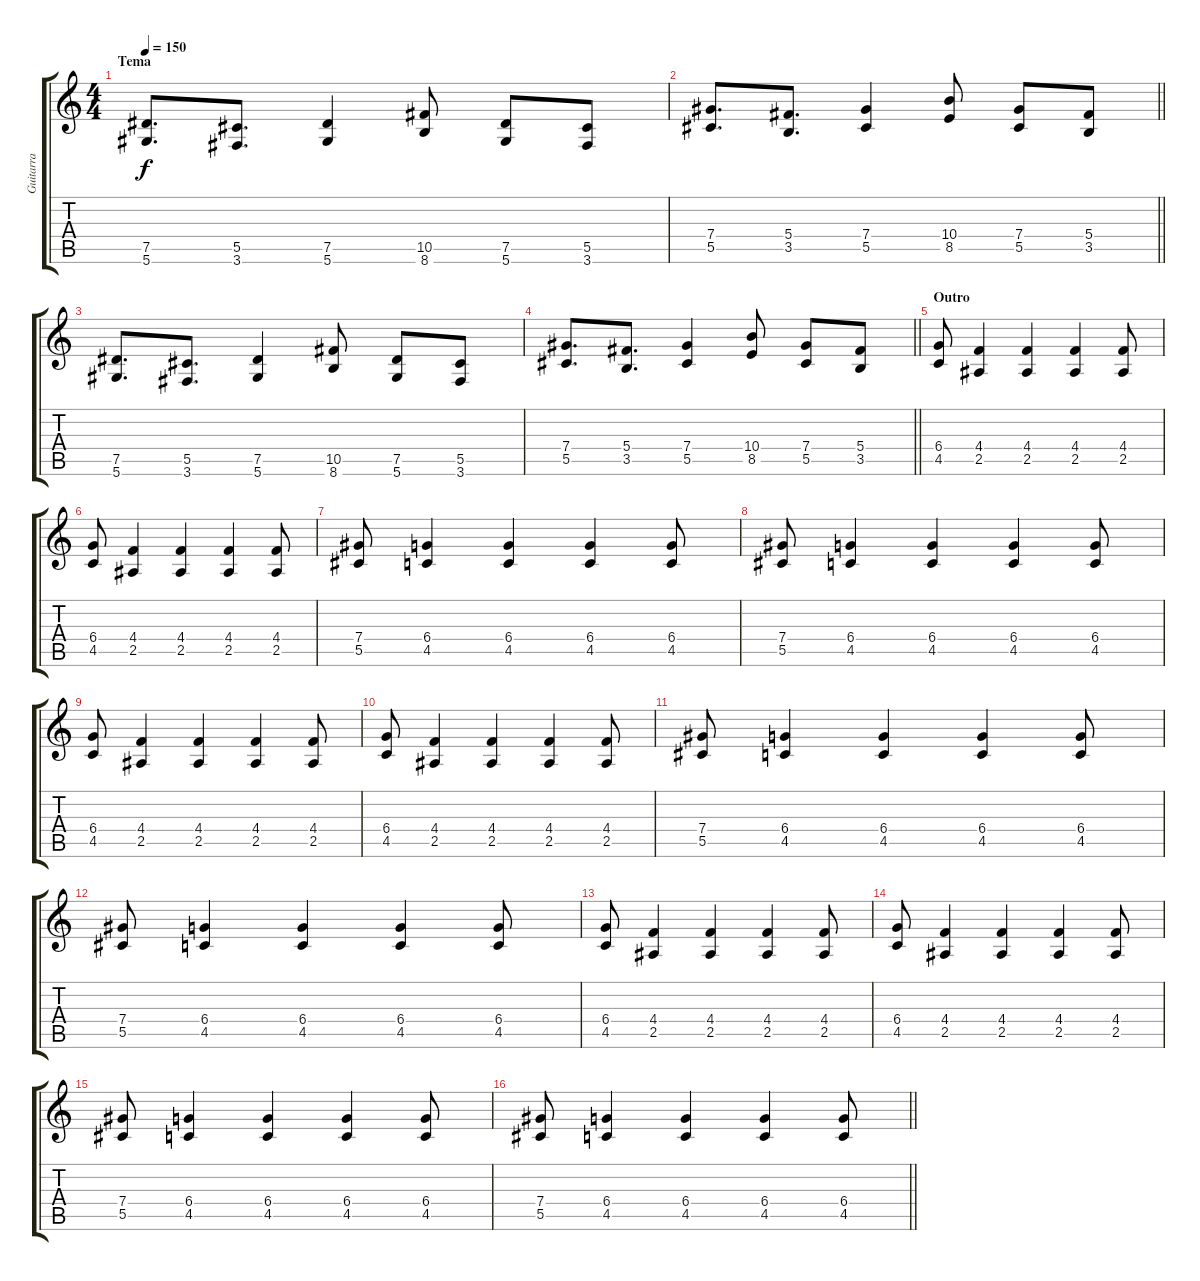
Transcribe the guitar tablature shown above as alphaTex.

\track ("Guitarra" "Guitarra") {instrument distortionguitar}
\staff {score tabs}
\tuning (Eb4 Bb3 Gb3 Db3 Ab2 Eb2) {hide}
\ts (4 4)
\section ("" "Tema")
\tempo 150
\clef g2
\ks c
(7.5 5.6).8{d dy f} (5.5 3.6).8{d} (7.5 5.6).4 (10.5 8.6).8 (7.5 5.6).8 (5.5 3.6).8 |
\barLineRight lightlight
(7.4 5.5).8{d} (5.4 3.5).8{d} (7.4 5.5).4 (10.4 8.5).8 (7.4 5.5).8 (5.4 3.5).8 |
(7.5 5.6).8{d} (5.5 3.6).8{d} (7.5 5.6).4 (10.5 8.6).8 (7.5 5.6).8 (5.5 3.6).8 |
\barLineRight lightlight
(7.4 5.5).8{d} (5.4 3.5).8{d} (7.4 5.5).4 (10.4 8.5).8 (7.4 5.5).8 (5.4 3.5).8 |
\section ("" "Outro")
(6.4 4.5).8 (4.4 2.5).4 (4.4 2.5).4 (4.4 2.5).4 (4.4 2.5).8 |
(6.4 4.5).8 (4.4 2.5).4 (4.4 2.5).4 (4.4 2.5).4 (4.4 2.5).8 |
(7.4 5.5).8 (6.4 4.5).4 (6.4 4.5).4 (6.4 4.5).4 (6.4 4.5).8 |
(7.4 5.5).8 (6.4 4.5).4 (6.4 4.5).4 (6.4 4.5).4 (6.4 4.5).8 |
(6.4 4.5).8 (4.4 2.5).4 (4.4 2.5).4 (4.4 2.5).4 (4.4 2.5).8 |
(6.4 4.5).8 (4.4 2.5).4 (4.4 2.5).4 (4.4 2.5).4 (4.4 2.5).8 |
(7.4 5.5).8 (6.4 4.5).4 (6.4 4.5).4 (6.4 4.5).4 (6.4 4.5).8 |
(7.4 5.5).8 (6.4 4.5).4 (6.4 4.5).4 (6.4 4.5).4 (6.4 4.5).8 |
(6.4 4.5).8 (4.4 2.5).4 (4.4 2.5).4 (4.4 2.5).4 (4.4 2.5).8 |
(6.4 4.5).8 (4.4 2.5).4 (4.4 2.5).4 (4.4 2.5).4 (4.4 2.5).8 |
(7.4 5.5).8 (6.4 4.5).4 (6.4 4.5).4 (6.4 4.5).4 (6.4 4.5).8 |
\barLineRight lightlight
(7.4 5.5).8 (6.4 4.5).4 (6.4 4.5).4 (6.4 4.5).4 (6.4 4.5).8
